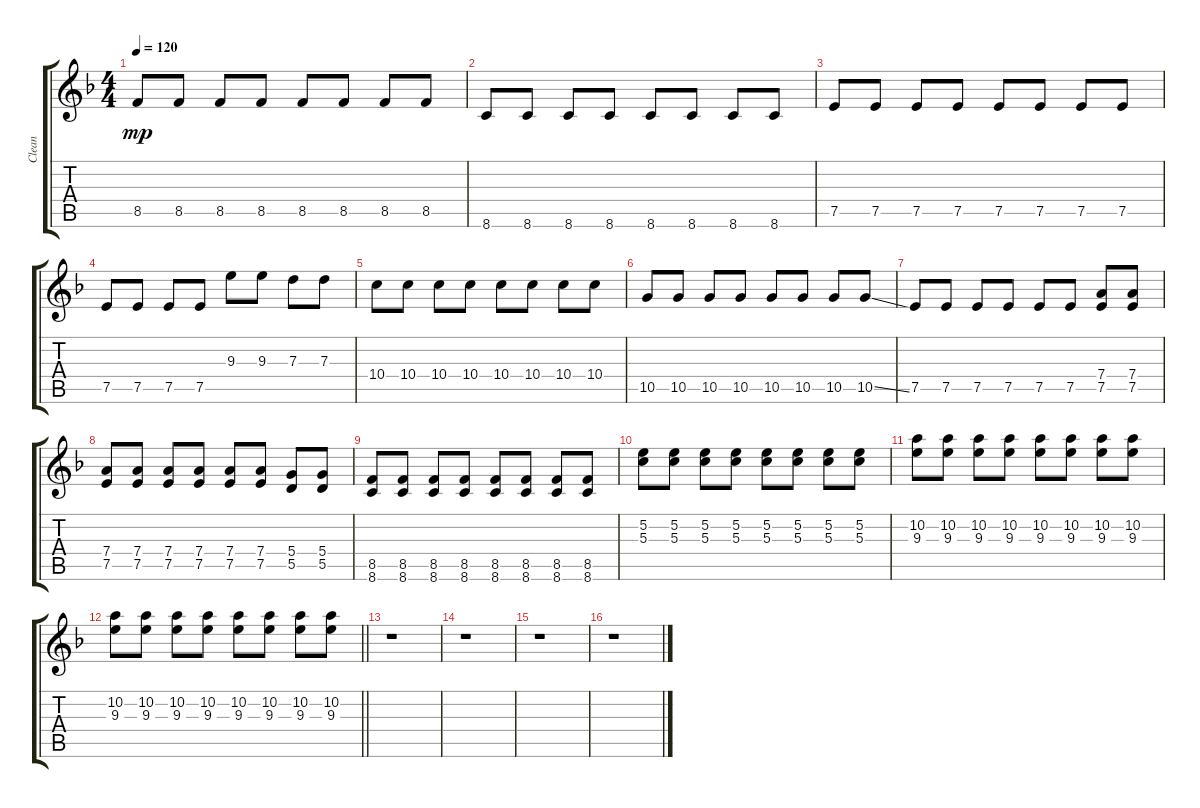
\track ("Clean" "Clean") {instrument electricguitarclean}
\staff {score tabs}
\tuning (E4 B3 G3 D3 A2 E2) {hide}
\ts (4 4)
\tempo 120
\clef g2
\ks f
8.5.8{dy mp} 8.5.8 8.5.8 8.5.8 8.5.8 8.5.8 8.5.8 8.5.8 |
8.6.8 8.6.8 8.6.8 8.6.8 8.6.8 8.6.8 8.6.8 8.6.8 |
7.5.8 7.5.8 7.5.8 7.5.8 7.5.8 7.5.8 7.5.8 7.5.8 |
7.5.8 7.5.8 7.5.8 7.5.8 9.3.8 9.3.8 7.3.8 7.3.8 |
10.4.8 10.4.8 10.4.8 10.4.8 10.4.8 10.4.8 10.4.8 10.4.8 |
10.5.8 10.5.8 10.5.8 10.5.8 10.5.8 10.5.8 10.5.8 10.5{ss}.8 |
7.5.8 7.5.8 7.5.8 7.5.8 7.5.8 7.5.8 (7.4 7.5).8 (7.4 7.5).8 |
(7.4 7.5).8 (7.4 7.5).8 (7.4 7.5).8 (7.4 7.5).8 (7.4 7.5).8 (7.4 7.5).8 (5.4 5.5).8 (5.4 5.5).8 |
(8.5 8.6).8 (8.5 8.6).8 (8.5 8.6).8 (8.5 8.6).8 (8.5 8.6).8 (8.5 8.6).8 (8.5 8.6).8 (8.5 8.6).8 |
(5.2 5.3).8 (5.2 5.3).8 (5.2 5.3).8 (5.2 5.3).8 (5.2 5.3).8 (5.2 5.3).8 (5.2 5.3).8 (5.2 5.3).8 |
(10.2 9.3).8 (10.2 9.3).8 (10.2 9.3).8 (10.2 9.3).8 (10.2 9.3).8 (10.2 9.3).8 (10.2 9.3).8 (10.2 9.3).8 |
\barLineRight lightlight
(10.2 9.3).8 (10.2 9.3).8 (10.2 9.3).8 (10.2 9.3).8 (10.2 9.3).8 (10.2 9.3).8 (10.2 9.3).8 (10.2 9.3).8 |
r.1 |
r.1 |
r.1 |
r.1
